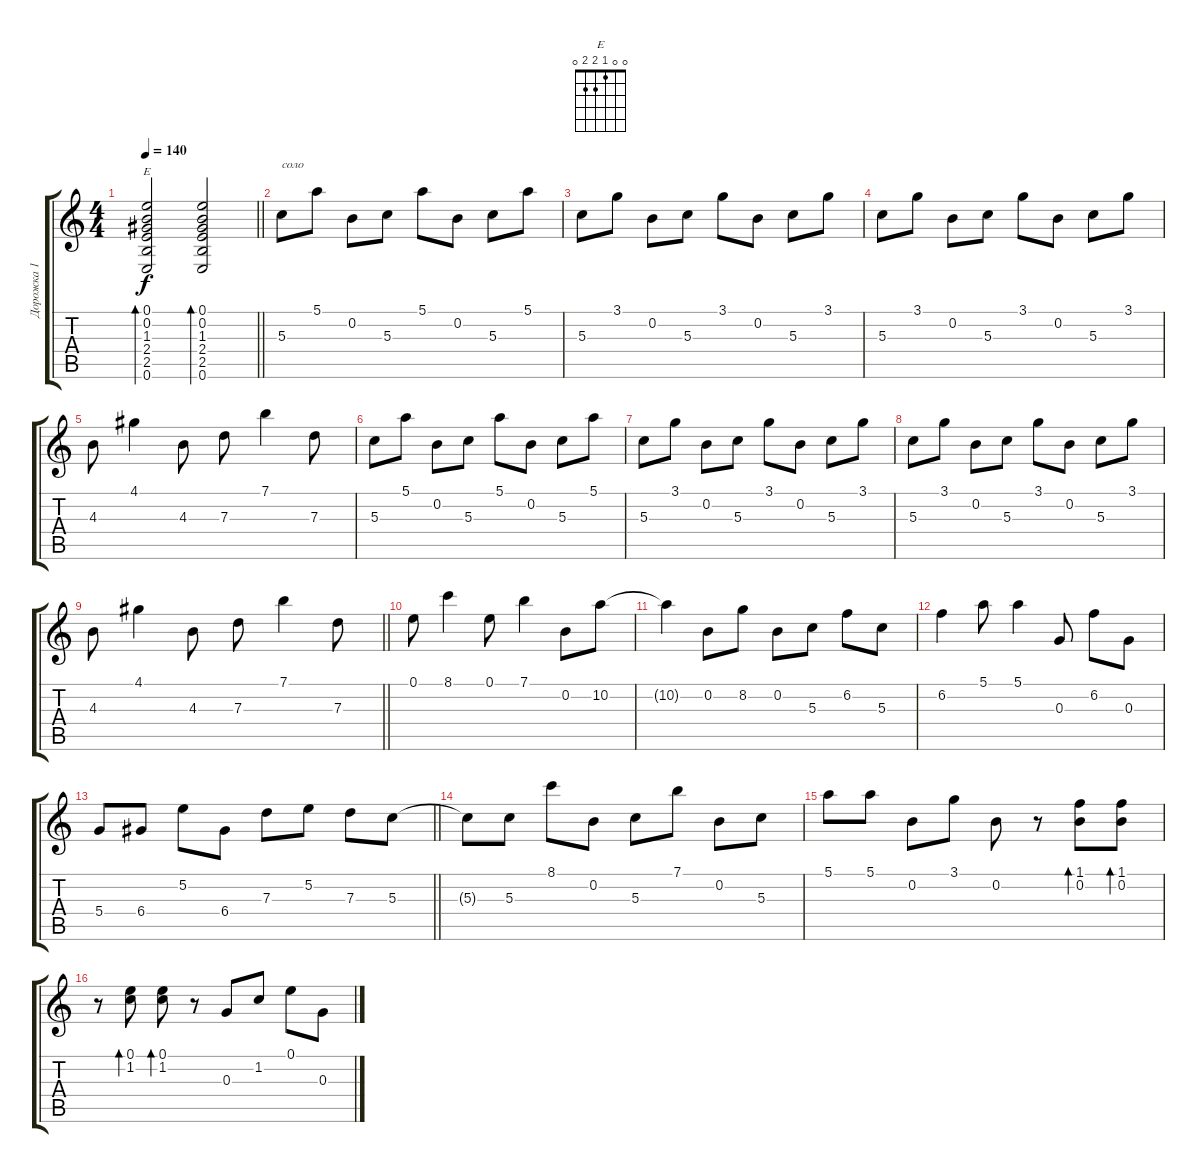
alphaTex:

\track ("Дорожка 1" "Дорожка 1") {instrument acousticguitarsteel}
\staff {score tabs}
\tuning (E4 B3 G3 D3 A2 E2) {hide}
\chord ("E" 0 0 1 2 2 0)
\ts (4 4)
\tempo 140
\clef g2
\barLineRight lightlight
\ks c
(0.1 0.2 1.3 2.4 2.5 0.6).2{bd 60 ch "E" dy f} (0.1 0.2 1.3 2.4 2.5 0.6).2{bd 60} |
5.3.8{txt "соло"} 5.1.8 0.2.8 5.3.8 5.1.8 0.2.8 5.3.8 5.1.8 |
5.3.8 3.1.8 0.2.8 5.3.8 3.1.8 0.2.8 5.3.8 3.1.8 |
5.3.8 3.1.8 0.2.8 5.3.8 3.1.8 0.2.8 5.3.8 3.1.8 |
4.3.8 4.1.4 4.3.8 7.3.8 7.1.4 7.3.8 |
5.3.8 5.1.8 0.2.8 5.3.8 5.1.8 0.2.8 5.3.8 5.1.8 |
5.3.8 3.1.8 0.2.8 5.3.8 3.1.8 0.2.8 5.3.8 3.1.8 |
5.3.8 3.1.8 0.2.8 5.3.8 3.1.8 0.2.8 5.3.8 3.1.8 |
\barLineRight lightlight
4.3.8 4.1.4 4.3.8 7.3.8 7.1.4 7.3.8 |
0.1.8 8.1.4 0.1.8 7.1.4 0.2.8 10.2.8 |
10.2{t}.4 0.2.8 8.2.8 0.2.8 5.3.8 6.2.8 5.3.8 |
6.2.4 5.1.8 5.1.4 0.3.8 6.2.8 0.3.8 |
\barLineRight lightlight
5.4.8 6.4.8 5.2.8 6.4.8 7.3.8 5.2.8 7.3.8 5.3.8 |
5.3{t}.8 5.3.8 8.1.8 0.2.8 5.3.8 7.1.8 0.2.8 5.3.8 |
5.1.8 5.1.8 0.2.8 3.1.8 0.2.8 r.8 (1.1 0.2).8{bd 60} (1.1 0.2).8{bd 60} |
r.8 (0.1 1.2).8{bd 60} (0.1 1.2).8{bd 60} r.8 0.3.8 1.2.8 0.1.8 0.3.8
